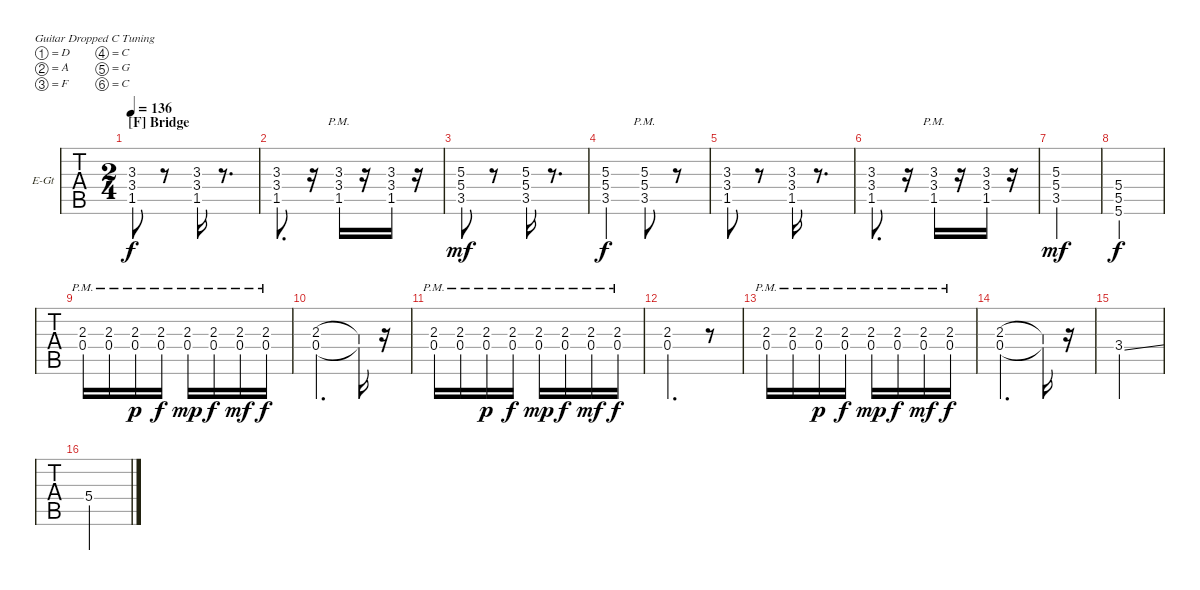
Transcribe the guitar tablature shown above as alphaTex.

\bracketExtendMode groupsimilarinstruments
\firstSystemTrackNameOrientation horizontal
\otherSystemsTrackNameOrientation horizontal
\track ("guitar principal (ainthek)" "E-Gt") {solo instrument distortionguitar}
\staff {tabs}
\tuning (D4 A3 F3 C3 G2 C2)
\ts (2 4)
\section ("F" "Bridge")
\tempo 136
\clef g2
\scale
1.26593
\ks c
(3.3 3.4 1.5).8{dy f} r.8 (3.3 3.4 1.5).16 r.8{d} |
\scale
0.96201 (3.3 3.4 1.5).8{d} r.16 (3.3{pm} 3.4{pm} 1.5{pm}).16 r.16 (3.3 3.4 1.5).16 r.16 |
\scale
0.96201 (5.3 5.4 3.5).8{dy mf} r.8 (5.3 5.4 3.5).16 r.8{d} |
\scale
0.96201 (5.3 5.4 3.5).4{dy f} (5.3{pm} 5.4{pm} 3.5{pm}).8 r.8 |
\scale
0.96201 (3.3 3.4 1.5).8 r.8 (3.3 3.4 1.5).16 r.8{d} |
\scale
0.96201 (3.3 3.4 1.5).8{d} r.16 (3.3{pm} 3.4{pm} 1.5{pm}).16 r.16 (3.3 3.4 1.5).16 r.16 |
\scale
0.96201 (5.3 5.4 3.5).2{dy mf} |
\scale
0.96201 (5.4 5.5 5.6).2{dy f} |
\scale
1.26593 (2.3{pm} 0.4{pm}).16 (2.3{pm} 0.4{pm}).16 (2.3{pm} 0.4{pm}).16{dy p} (2.3{pm} 0.4{pm}).16{dy f} (2.3{pm} 0.4{pm}).16{dy mp} (2.3{pm} 0.4{pm}).16{dy f} (2.3{pm} 0.4{pm}).16{dy mf} (2.3{pm} 0.4{pm}).16{dy f} |
\scale
0.96201 (2.3 0.4).4{d} (2.3{t} 0.4{t}).16 r.16 |
\scale
0.96201 (2.3{pm} 0.4{pm}).16 (2.3{pm} 0.4{pm}).16 (2.3{pm} 0.4{pm}).16{dy p} (2.3{pm} 0.4{pm}).16{dy f} (2.3{pm} 0.4{pm}).16{dy mp} (2.3{pm} 0.4{pm}).16{dy f} (2.3{pm} 0.4{pm}).16{dy mf} (2.3{pm} 0.4{pm}).16{dy f} |
\scale
0.96201 (2.3 0.4).4{d} r.8 |
\scale
0.96201 (2.3{pm} 0.4{pm}).16 (2.3{pm} 0.4{pm}).16 (2.3{pm} 0.4{pm}).16{dy p} (2.3{pm} 0.4{pm}).16{dy f} (2.3{pm} 0.4{pm}).16{dy mp} (2.3{pm} 0.4{pm}).16{dy f} (2.3{pm} 0.4{pm}).16{dy mf} (2.3{pm} 0.4{pm}).16{dy f} |
\scale
0.96201 (2.3 0.4).4{d} (2.3{t} 0.4{t}).16 r.16 |
\scale
0.96201 3.4{ss}.2 |
\scale
0.96201 5.4.2
